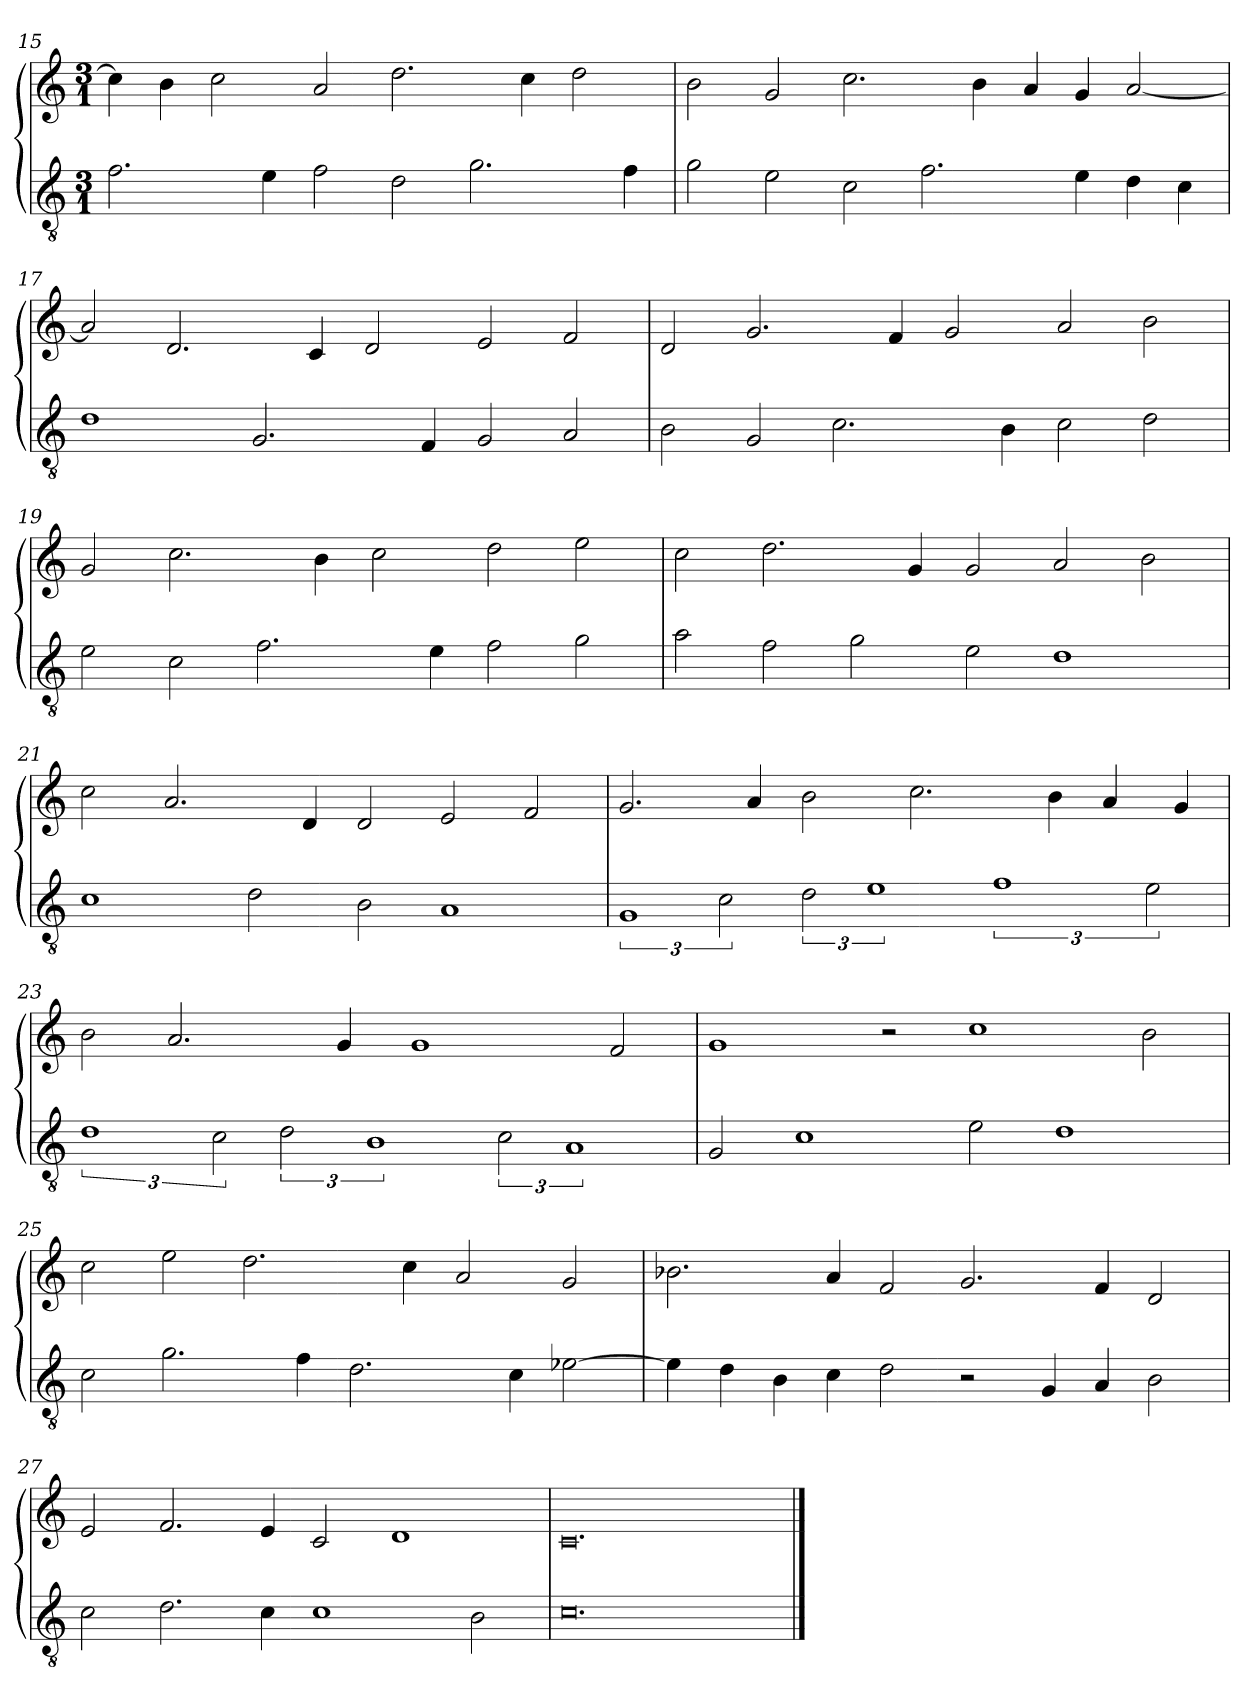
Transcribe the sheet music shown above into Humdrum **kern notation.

**kern	**kern
*part2	*part1
*staff2	*staff1
*clefGv2	*clefG2
*k[]	*k[]
*M3/1	*M3/1
=15	=15
2.f	4cc]
.	4b
.	2cc
4e	.
2f	2a
2d	2.dd
2.g	.
.	4cc
.	2dd
4f	.
=16	=16
2g	2b
2e	2g
2c	2.cc
2.f	.
.	4b
.	4a
4e	4g
4d	[2a
4c	.
=17	=17
1d	2a]
.	2.d
2.G	.
.	4c
.	2d
4F	.
2G	2e
2A	2f
=18	=18
2B	2d
2G	2.g
2.c	.
.	4f
.	2g
4B	.
2c	2a
2d	2b
=19	=19
2e	2g
2c	2.cc
2.f	.
.	4b
.	2cc
4e	.
2f	2dd
2g	2ee
=20	=20
2a	2cc
2f	2.dd
2g	.
.	4g
2e	2g
1d	2a
.	2b
=21	=21
1c	2cc
.	2.a
2d	.
.	4d
2B	2d
1A	2e
.	2f
=22	=22
3%2G	2.g
3c	.
.	4a
3d	2b
3%2e	.
.	2.cc
3%2f	.
.	4b
.	4a
3e	.
.	4g
=23	=23
3%2d	2b
.	2.a
3c	.
3d	.
.	4g
3%2B	.
.	1g
3c	.
3%2A	.
.	2f
=24	=24
2G	1g
1c	.
.	2r
2e	1cc
1d	.
.	2b
=25	=25
2c	2cc
2.g	2ee
.	2.dd
4f	.
2.d	.
.	4cc
.	2a
4c	.
[2e-X	2g
=26	=26
4e-]	2.b-X
4d	.
4B	.
4c	4a
2d	2f
2r	2.g
4G	.
4A	4f
2B	2d
=27	=27
2c	2e
2.d	2.f
4c	4e
1c	2c
.	1d
2B	.
=28	=28
0.c	0.c
==	==
*-	*-
